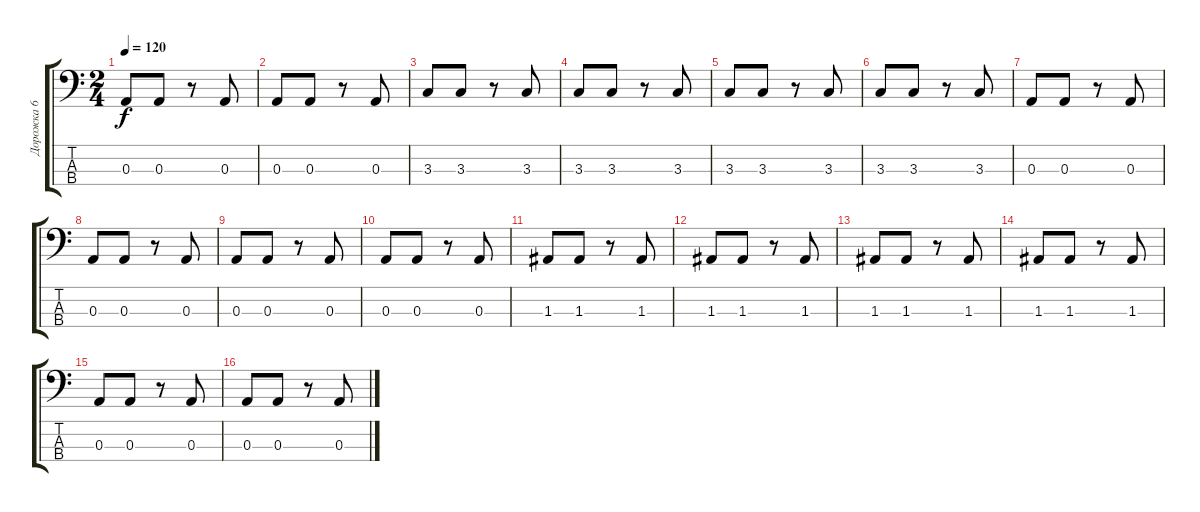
\track ("Дорожка 6" "Дорожка 6") {instrument electricbassfinger}
\staff {score tabs}
\tuning (G2 D2 A1 D1) {hide}
\ts (2 4)
\tempo 120
\clef f4
\ks c
0.3.8{dy f} 0.3.8 r.8 0.3.8 |
0.3.8 0.3.8 r.8 0.3.8 |
3.3.8 3.3.8 r.8 3.3.8 |
3.3.8 3.3.8 r.8 3.3.8 |
3.3.8 3.3.8 r.8 3.3.8 |
3.3.8 3.3.8 r.8 3.3.8 |
0.3.8 0.3.8 r.8 0.3.8 |
0.3.8 0.3.8 r.8 0.3.8 |
0.3.8 0.3.8 r.8 0.3.8 |
0.3.8 0.3.8 r.8 0.3.8 |
1.3.8 1.3.8 r.8 1.3.8 |
1.3.8 1.3.8 r.8 1.3.8 |
1.3.8 1.3.8 r.8 1.3.8 |
1.3.8 1.3.8 r.8 1.3.8 |
0.3.8 0.3.8 r.8 0.3.8 |
0.3.8 0.3.8 r.8 0.3.8
